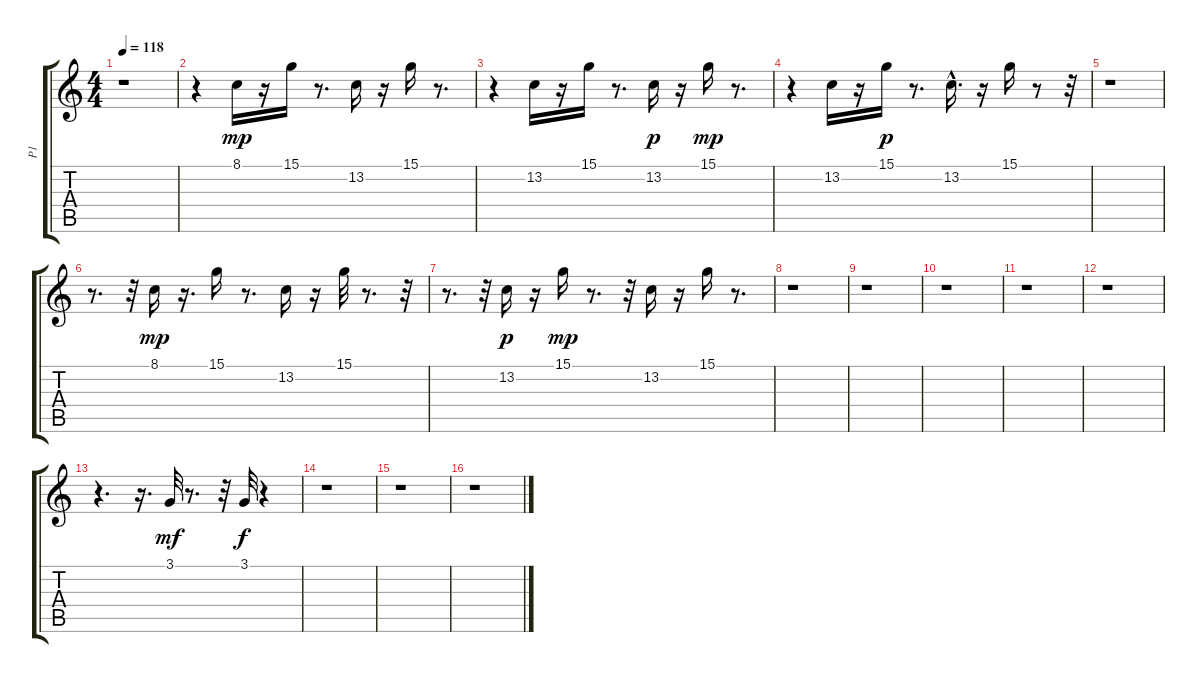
\track ("P1" "P1") {instrument acousticgrandpiano}
\staff {score tabs}
\tuning (E4 B3 G3 D3 A2 E2) {hide}
\ts (4 4)
\tempo 118
\clef g2
\ks c
r.1{dy mp} |
r.4 8.1.16{balance 3} r.16 15.1.16 r.8{d} 13.2.16{balance 4} r.16 15.1.16{balance 4} r.8{d} |
r.4 13.2.16{balance 6} r.16 15.1.16{balance 7} r.8{d} 13.2.16{dy p balance 9} r.16 15.1.16{dy mp balance 11} r.8{d} |
r.4 13.2.16{balance 14} r.16 15.1.16{dy p balance 15} r.8{d} 13.2{hac}.16{d balance 15} r.16 15.1.16{balance 16} r.8 r.32 |
r.1 |
r.8{d} r.32 8.1.16{dy mp balance 15} r.16{d} 15.1.16{balance 14} r.8{d} 13.2.16{balance 12} r.16 15.1.32{balance 11} r.8{d} r.32 |
r.8{d} r.32 13.2.16{dy p balance 4} r.16 15.1.16{dy mp balance 2} r.8{d} r.32 13.2.16{balance 2} r.16 15.1.16 r.8{d} |
r.1 |
r.1 |
r.1 |
r.1 |
r.1 |
r.4{d} r.16{d} 3.1.32{dy mf balance 8} r.8{d} r.32 3.1.32{dy f} r.4 |
r.1 |
r.1 |
r.1
